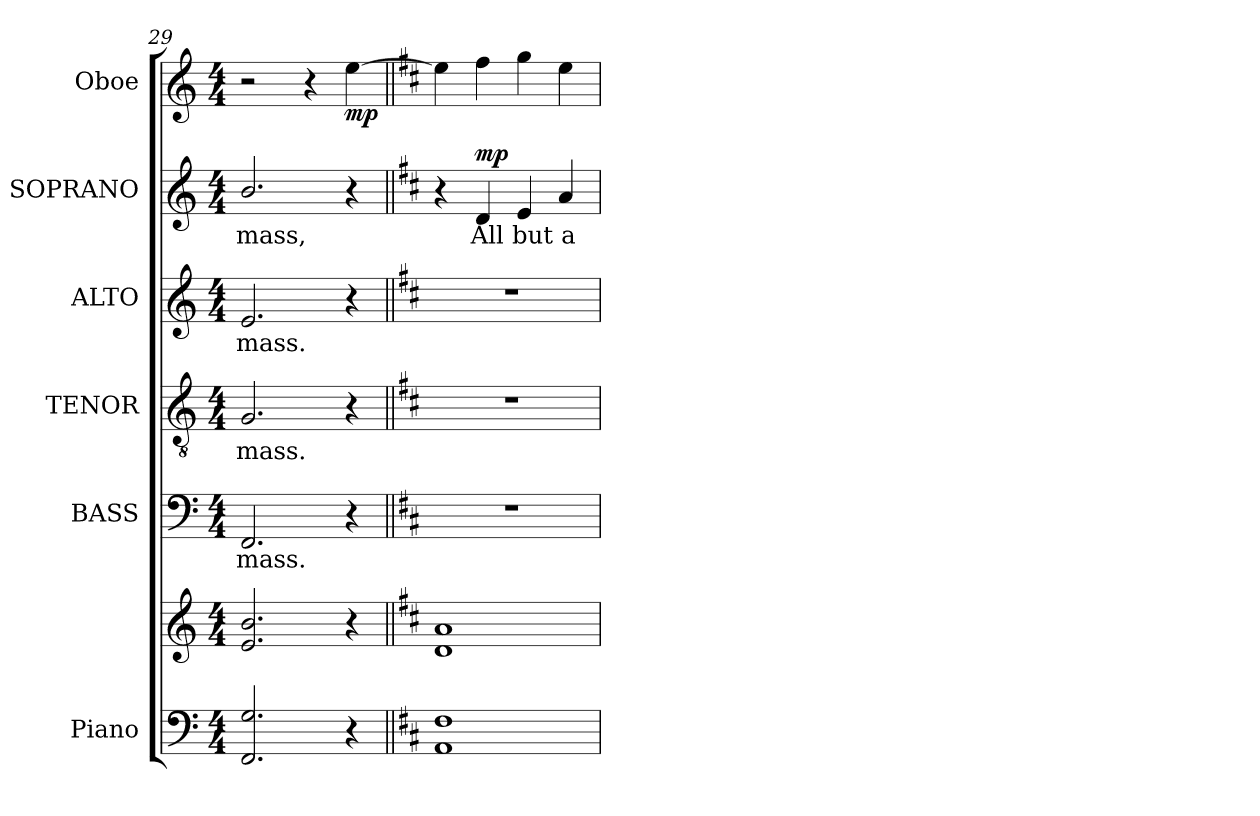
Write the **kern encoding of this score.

**kern	**kern	**kern	**text	**kern	**text	**kern	**text	**kern	**text	**dynam	**kern	**dynam
*part6	*part6	*part5	*part5	*part4	*part4	*part3	*part3	*part2	*part2	*part2	*part1	*part1
*staff7	*staff6	*staff5	*staff5	*staff4	*staff4	*staff3	*staff3	*staff2	*staff2	*staff2	*staff1	*staff1
*I"Piano	*	*I"BASS	*	*I"TENOR	*	*I"ALTO	*	*I"SOPRANO	*	*	*I"Oboe	*
*I'Pno.	*	*I'B.	*	*I'T.	*	*I'A.	*	*I'S.	*	*	*I'Ob.	*
*clefF4	*clefG2	*clefF4	*	*clefGv2	*	*clefG2	*	*clefG2	*	*	*clefG2	*
*	*	*	*	*ITrd7c12	*	*	*	*	*	*	*	*
*k[]	*k[]	*k[]	*	*k[]	*	*k[]	*	*k[]	*	*	*k[]	*
*a:	*a:	*a:	*	*a:	*	*a:	*	*a:	*	*	*a:	*
*M4/4	*M4/4	*M4/4	*	*M4/4	*	*M4/4	*	*M4/4	*	*	*M4/4	*
=29	=29	=29	=29	=29	=29	=29	=29	=29	=29	=29	=29	=29
!	!	!	!LO:LY:b:color=#000000	!	!	!	!	!	!	!	!	!
!	!	!	!	!	!LO:LY:b:color=#000000	!	!	!	!	!	!	!
!	!	!	!	!	!	!	!LO:LY:b:color=#000000	!	!	!	!	!
!	!	!	!	!	!	!	!	!	!LO:LY:b:color=#000000	!	!	!
2.FFi/ 2.Gi	2.ei/ 2.bi	2.FFi/	mass.	2.GGi/	mass.	2.ei/	mass.	2.bi/	mass,	.	2r	.
.	.	.	.	.	.	.	.	.	.	.	4r	.
4r	4r	4r	.	4r	.	4r	.	4r	.	.	[4eei\	mp
=30||	=30||	=30||	=30||	=30||	=30||	=30||	=30||	=30||	=30||	=30||	=30||	=30||
*k[f#c#]	*k[f#c#]	*k[f#c#]	*	*k[f#c#]	*	*k[f#c#]	*	*k[f#c#]	*	*	*k[f#c#]	*
*D:	*D:	*D:	*	*D:	*	*D:	*	*D:	*	*	*D:	*
1AAi 1F#i	1di 1ai	1r	.	1r	.	1r	.	4r	.	.	4eei\]	.
!	!	!	!	!	!	!	!	!	!LO:LY:b:color=#000000	!	!	!
.	.	.	.	.	.	.	.	4di/	All	mp	4ff#i\	.
!	!	!	!	!	!	!	!	!	!LO:LY:b:color=#000000	!	!	!
.	.	.	.	.	.	.	.	4ei/	but	.	4ggi\	.
!	!	!	!	!	!	!	!	!	!LO:LY:b:color=#000000	!	!	!
.	.	.	.	.	.	.	.	4ai/	a	.	4eei\	.
=	=	=	=	=	=	=	=	=	=	=	=	=
*-	*-	*-	*-	*-	*-	*-	*-	*-	*-	*-	*-	*-
